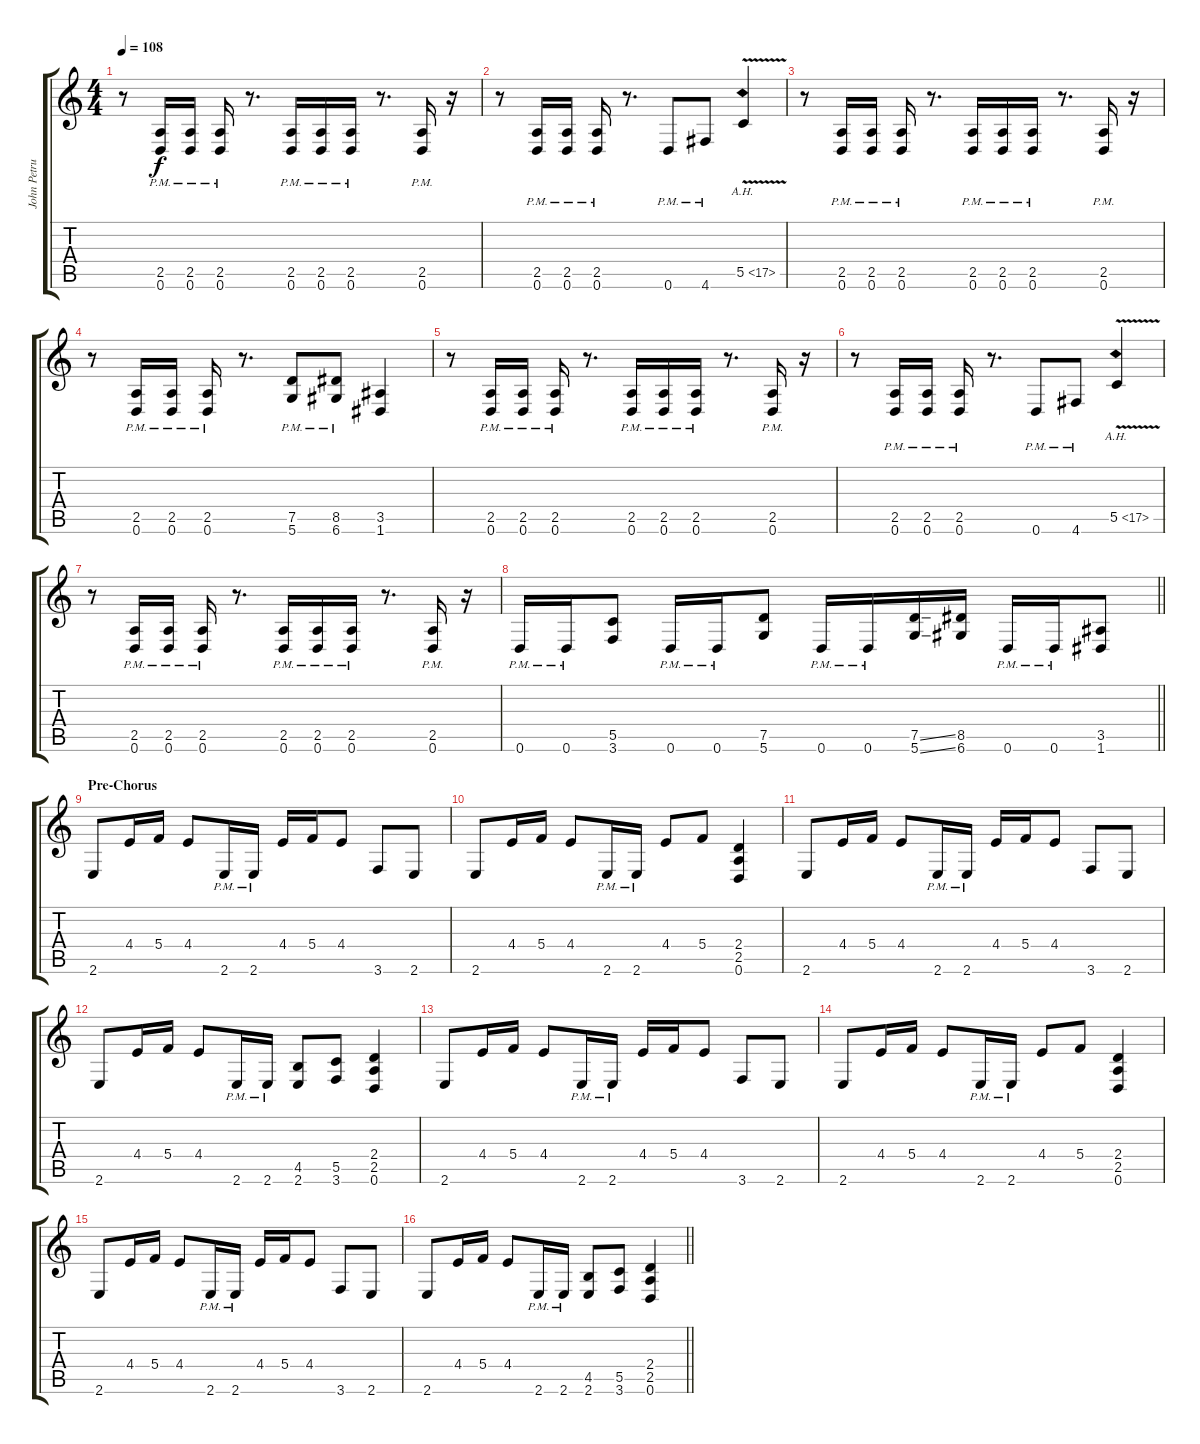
\track ("John Petrucci Lead" "John Petru") {instrument electricguitarclean}
\staff {score tabs}
\tuning (D4 A3 F3 C3 G2 D2) {hide}
\ts (4 4)
\tempo 108
\clef g2
\ks c
r.8{dy f} (2.5{pm} 0.6{pm}).16 (2.5{pm} 0.6{pm}).16 (2.5{pm} 0.6{pm}).16 r.8{d} (2.5{pm} 0.6{pm}).16 (2.5{pm} 0.6{pm}).16 (2.5{pm} 0.6{pm}).16 r.8{d} (2.5{pm} 0.6{pm}).16 r.16 |
r.8 (2.5{pm} 0.6{pm}).16 (2.5{pm} 0.6{pm}).16 (2.5{pm} 0.6{pm}).16 r.8{d} 0.6{pm}.8 4.6{pm}.8 5.5{ah 12 v}.4 |
r.8 (2.5{pm} 0.6{pm}).16 (2.5{pm} 0.6{pm}).16 (2.5{pm} 0.6{pm}).16 r.8{d} (2.5{pm} 0.6{pm}).16 (2.5{pm} 0.6{pm}).16 (2.5{pm} 0.6{pm}).16 r.8{d} (2.5{pm} 0.6{pm}).16 r.16 |
r.8 (2.5{pm} 0.6{pm}).16 (2.5{pm} 0.6{pm}).16 (2.5{pm} 0.6{pm}).16 r.8{d} (7.5 5.6{pm}).8 (8.5 6.6{pm}).8 (3.5 1.6).4 |
r.8 (2.5{pm} 0.6{pm}).16 (2.5{pm} 0.6{pm}).16 (2.5{pm} 0.6{pm}).16 r.8{d} (2.5{pm} 0.6{pm}).16 (2.5{pm} 0.6{pm}).16 (2.5{pm} 0.6{pm}).16 r.8{d} (2.5{pm} 0.6{pm}).16 r.16 |
r.8 (2.5{pm} 0.6{pm}).16 (2.5{pm} 0.6{pm}).16 (2.5{pm} 0.6{pm}).16 r.8{d} 0.6{pm}.8 4.6{pm}.8 5.5{ah 12 v}.4 |
r.8 (2.5{pm} 0.6{pm}).16 (2.5{pm} 0.6{pm}).16 (2.5{pm} 0.6{pm}).16 r.8{d} (2.5{pm} 0.6{pm}).16 (2.5{pm} 0.6{pm}).16 (2.5{pm} 0.6{pm}).16 r.8{d} (2.5{pm} 0.6{pm}).16 r.16 |
\barLineRight lightlight
0.6{pm}.16 0.6{pm}.16 (5.5 3.6).8 0.6{pm}.16 0.6{pm}.16 (7.5 5.6).8 0.6{pm}.16 0.6{pm}.16 (7.5{ss} 5.6{ss}).16 (8.5 6.6).16 0.6{pm}.16 0.6{pm}.16 (3.5 1.6).8 |
\section ("" "Pre-Chorus")
2.6.8 4.4.16 5.4.16 4.4.8 2.6{pm}.16 2.6{pm}.16 4.4.16 5.4.16 4.4.8 3.6.8 2.6.8 |
2.6.8 4.4.16 5.4.16 4.4.8 2.6{pm}.16 2.6{pm}.16 4.4.8 5.4.8 (2.4 2.5 0.6).4 |
2.6.8 4.4.16 5.4.16 4.4.8 2.6{pm}.16 2.6{pm}.16 4.4.16 5.4.16 4.4.8 3.6.8 2.6.8 |
2.6.8 4.4.16 5.4.16 4.4.8 2.6{pm}.16 2.6{pm}.16 (4.5 2.6).8 (5.5 3.6).8 (2.4 2.5 0.6).4 |
2.6.8 4.4.16 5.4.16 4.4.8 2.6{pm}.16 2.6{pm}.16 4.4.16 5.4.16 4.4.8 3.6.8 2.6.8 |
2.6.8 4.4.16 5.4.16 4.4.8 2.6{pm}.16 2.6{pm}.16 4.4.8 5.4.8 (2.4 2.5 0.6).4 |
2.6.8 4.4.16 5.4.16 4.4.8 2.6{pm}.16 2.6{pm}.16 4.4.16 5.4.16 4.4.8 3.6.8 2.6.8 |
\barLineRight lightlight
2.6.8 4.4.16 5.4.16 4.4.8 2.6{pm}.16 2.6{pm}.16 (4.5 2.6).8 (5.5 3.6).8 (2.4 2.5 0.6).4
